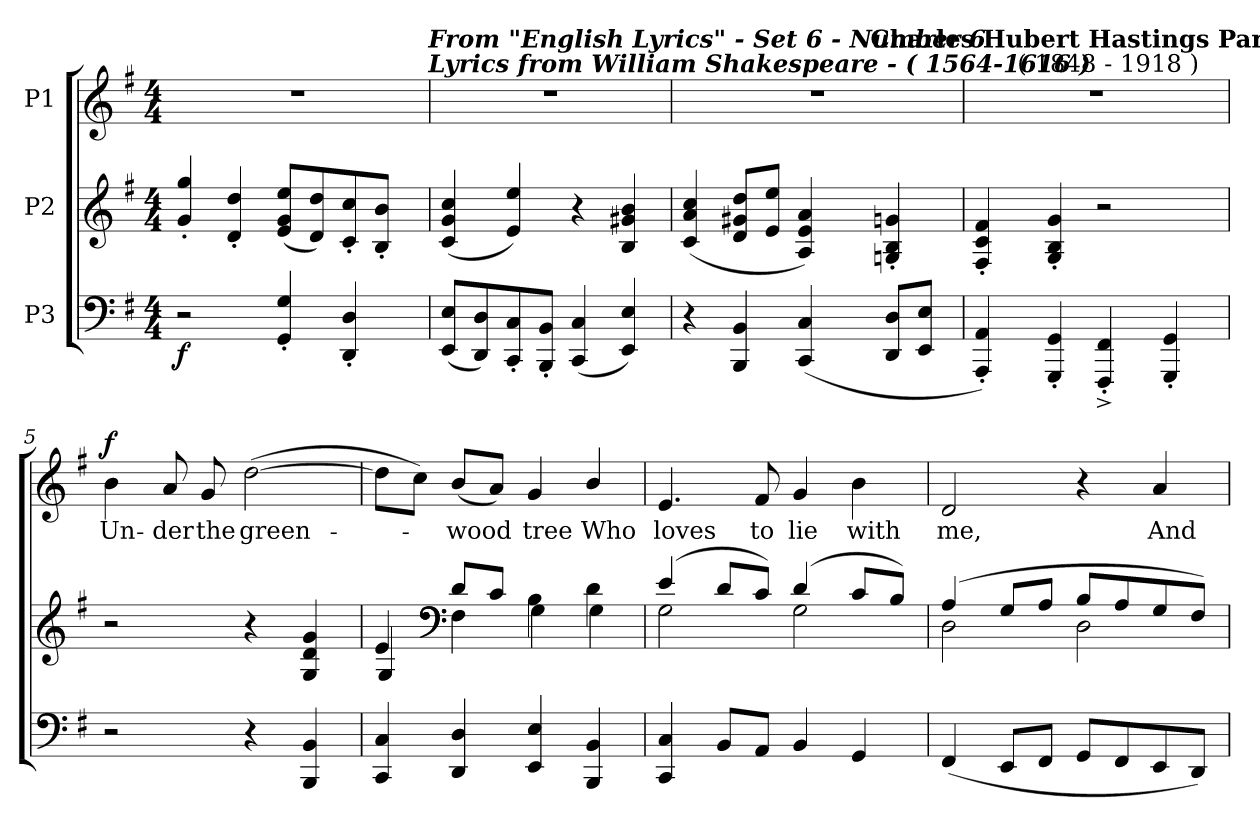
**kern	**dynam	**kern	**kern	**text	**dynam
*part3	*part3	*part2	*part1	*part1	*part1
*staff3	*staff3	*staff2	*staff1	*staff1	*staff1
*I"P3	*	*I"P2	*I"P1	*	*
!!LO:PB:g=z
*clefF4	*	*clefG2	*clefG2	*	*
*k[f#]	*	*k[f#]	*k[f#]	*	*
*G:	*	*G:	*G:	*	*
*M4/4	*	*M4/4	*M4/4	*	*
*MM140	*	*MM140	*MM140	*	*
=1	=1	=1	=1	=1	=1
!	!	!	!LO:TX:a:B:t=Editor&colon; John Henry Fowler	!	!
!	!	!	!LO:TX:a:Bi:t=(  Revision&colon;   5 - 6 - 2008  )	!	!
!	!	!	!LO:TX:a:Bi:t=Vivace.	!	!
*	*	*	*^	*	*
2r	f	4gi/' 4ggi'	1r	2ryy	.	.
.	.	4di/' 4ddi'	.	.	.	.
4GGi/' 4Gi'	.	(8ei/ 8gi 8eeiL	.	4ryy	.	.
.	.	8di/ 8ddi)	.	.	.	.
4DDi/' 4Di'	.	8ci/' 8cci'	.	8ryy	.	.
.	.	8Bi/' 8bi'J	.	16ryy	.	.
.	.	.	.	32ryy	.	.
.	.	.	.	64ryy	.	.
.	.	.	.	128...ryy	.	.
!	!	!	!	!LO:TX:a:Bi:t=Lyrics from William Shakespeare  - ( 1564-1616 )	!	!
!	!	!	!	!LO:TX:a:Bi:t=From "English Lyrics" -  Set 6 -  Number 6	!	!
.	.	.	.	1024ryy	.	.
*	*	*	*v	*v	*	*
=2	=2	=2	=2	=2	=2
(8EEi/ 8EiL	.	(4ci/ 4gi 4cci	1r	.	.
8DDi/ 8Di)	.	.	.	.	.
8CCi/' 8Ci'	.	4ei/ 4eei)	.	.	.
8BBBi/' 8BBi'J	.	.	.	.	.
(4CCi/ 4Ci	.	4r	.	.	.
4EEi/ 4Ei)	.	4Bi/ 4g#Xi 4bi	.	.	.
=3	=3	=3	=3	=3	=3
*	*	*	*^	*	*
4r	.	(4ci/ 4ai 4cci	1r	2ryy	.	.
4BBBi/ 4BBi	.	8di/ 8g#Xi 8ddiL	.	.	.	.
.	.	8ei/ 8eeiJ	.	.	.	.
(4CCi/ 4Ci	.	4Ai/ 4ei 4ai)	.	8ryy	.	.
.	.	.	.	16ryy	.	.
.	.	.	.	64ryy	.	.
.	.	.	.	128ryy	.	.
.	.	.	.	512.ryy	.	.
!	!	!	!	!LO:TX:a:B:t=Charles Hubert Hastings Parry	!	!
.	.	.	.	4ryy	.	.
8DDi/ 8DiL	.	4Gni/' 4Bi' 4gni'	.	.	.	.
8EEi/ 8EiJ	.	.	.	.	.	.
.	.	.	.	32ryy	.	.
.	.	.	.	256ryy	.	.
.	.	.	.	1024ryy	.	.
=4	=4	=4	=4	=4	=4	=4
4AAAi/' 4AAi')	.	4F#i/' 4ci' 4f#i'	1r	8ryy	.	.
.	.	.	.	64ryy	.	.
!	!	!	!	!LO:TX:a:t=( 1848 - 1918 )	!	!
.	.	.	.	2ryy	.	.
4GGGi/' 4GGi'	.	4Gi/' 4Bi' 4gi'	.	.	.	.
4FFF#i/'^ 4FF#i'^	.	2r	.	.	.	.
.	.	.	.	4ryy	.	.
4GGGi/' 4GGi'	.	.	.	.	.	.
.	.	.	.	16..ryy	.	.
*	*	*	*v	*v	*	*
!!LO:LB:g=z
=5	=5	=5	=5	=5	=5
*	*	*	*^	*	*
!	!	!	!	!	!LO:LY:b:color=#000000	!
*	*	*	*v	*v	*	*
2r	.	2r	4bi\	Un-	f
!	!	!	!	!LO:LY:b:color=#000000	!
.	.	.	8ai/	-der	.
!	!	!	!	!LO:LY:b:color=#000000	!
.	.	.	8gi/	the	.
!	!	!	!	!LO:LY:b:color=#000000	!
4r	.	4r	([2ddi\	green-	.
4BBBi/ 4BBi	.	4Gi/ 4di 4gi	.	.	.
=6	=6	=6	=6	=6	=6
*	*	*^	*	*	*
4CCi/ 4Ci	.	4ei/	4Gi/	8ddi\L]	.	.
.	.	.	.	8cci\J)	.	.
*	*	*clefF4	*	*	*	*
!	!	!	!	!	!LO:LY:b:color=#000000	!
4DDi/ 4Di	.	8di/L	4F#i\	(8bi/L	-wood	.
.	.	8ci/J	.	8ai/J)	.	.
!	!	!	!	!	!LO:LY:b:color=#000000	!
4EEi/ 4Ei	.	4Bi\	4Gi\	4gi/	tree	.
!	!	!	!	!	!LO:LY:b:color=#000000	!
4BBBi/ 4BBi	.	4di\	4Gi\	4bi/	Who	.
=7	=7	=7	=7	=7	=7	=7
!	!	!	!	!	!LO:LY:b:color=#000000	!
4CCi/ 4Ci	.	(4ei/	2Gi\	4.ei/	loves	.
8BBi/L	.	8di/L	.	.	.	.
!	!	!	!	!	!LO:LY:b:color=#000000	!
8AAi/J	.	8ci/J)	.	8f#i/	to	.
!	!	!	!	!	!LO:LY:b:color=#000000	!
4BBi/	.	(4di/	2Gi\	4gi/	lie	.
!	!	!	!	!	!LO:LY:b:color=#000000	!
4GGi/	.	8ci/L	.	4bi\	with	.
.	.	8Bi/J)	.	.	.	.
!!LO:LB:g=z
=8	=8	=8	=8	=8	=8	=8
!	!	!	!	!	!LO:LY:b:color=#000000	!
(4FF#i/	.	(4Ai/	2Di\	2di/	me,	.
8EEi/L	.	8Gi/L	.	.	.	.
8FF#i/J	.	8Ai/J	.	.	.	.
8GGi/L	.	8Bi/L	2Di\	4r	.	.
8FF#i/	.	8Ai/	.	.	.	.
!	!	!	!	!	!LO:LY:b:color=#000000	!
8EEi/	.	8Gi/	.	4ai/	And	.
8DDi/J)	.	8F#i/J)	.	.	.	.
*	*	*v	*v	*	*	*
=	=	=	=	=	=
*-	*-	*-	*-	*-	*-
